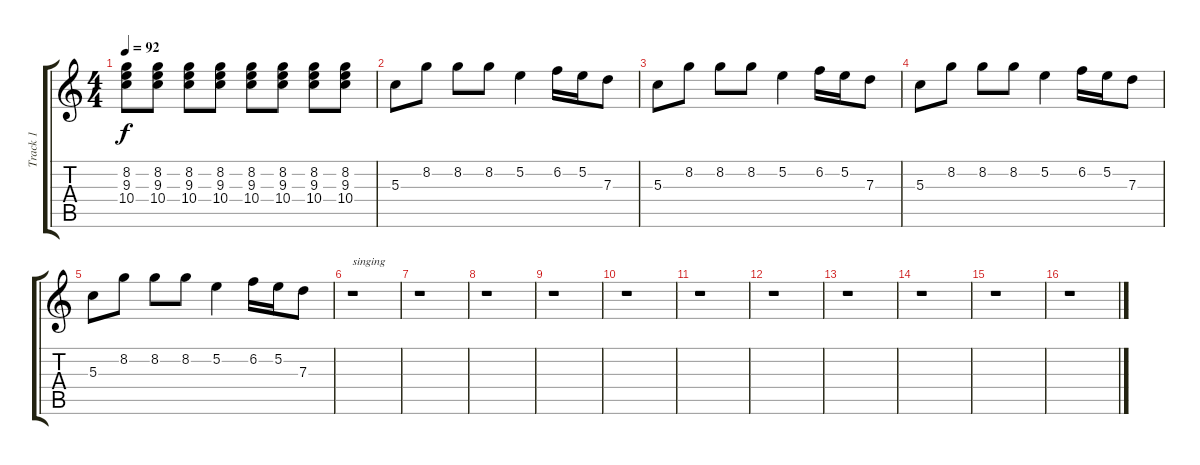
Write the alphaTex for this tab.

\track ("Track 1" "Track 1") {instrument electricguitarmuted}
\staff {score tabs}
\tuning (E4 B3 G3 D3 A2 E2) {hide}
\ts (4 4)
\tempo 92
\clef g2
\ks c
(8.2 9.3 10.4).8{dy f} (8.2 9.3 10.4).8 (8.2 9.3 10.4).8 (8.2 9.3 10.4).8 (8.2 9.3 10.4).8 (8.2 9.3 10.4).8 (8.2 9.3 10.4).8 (8.2 9.3 10.4).8 |
5.3.8 8.2.8 8.2.8 8.2.8 5.2.4 6.2.16 5.2.16 7.3.8 |
5.3.8 8.2.8 8.2.8 8.2.8 5.2.4 6.2.16 5.2.16 7.3.8 |
5.3.8 8.2.8 8.2.8 8.2.8 5.2.4 6.2.16 5.2.16 7.3.8 |
5.3.8 8.2.8 8.2.8 8.2.8 5.2.4 6.2.16 5.2.16 7.3.8 |
r.1{txt "singing"} |
r.1 |
r.1 |
r.1 |
r.1 |
r.1 |
r.1 |
r.1 |
r.1 |
r.1 |
r.1
